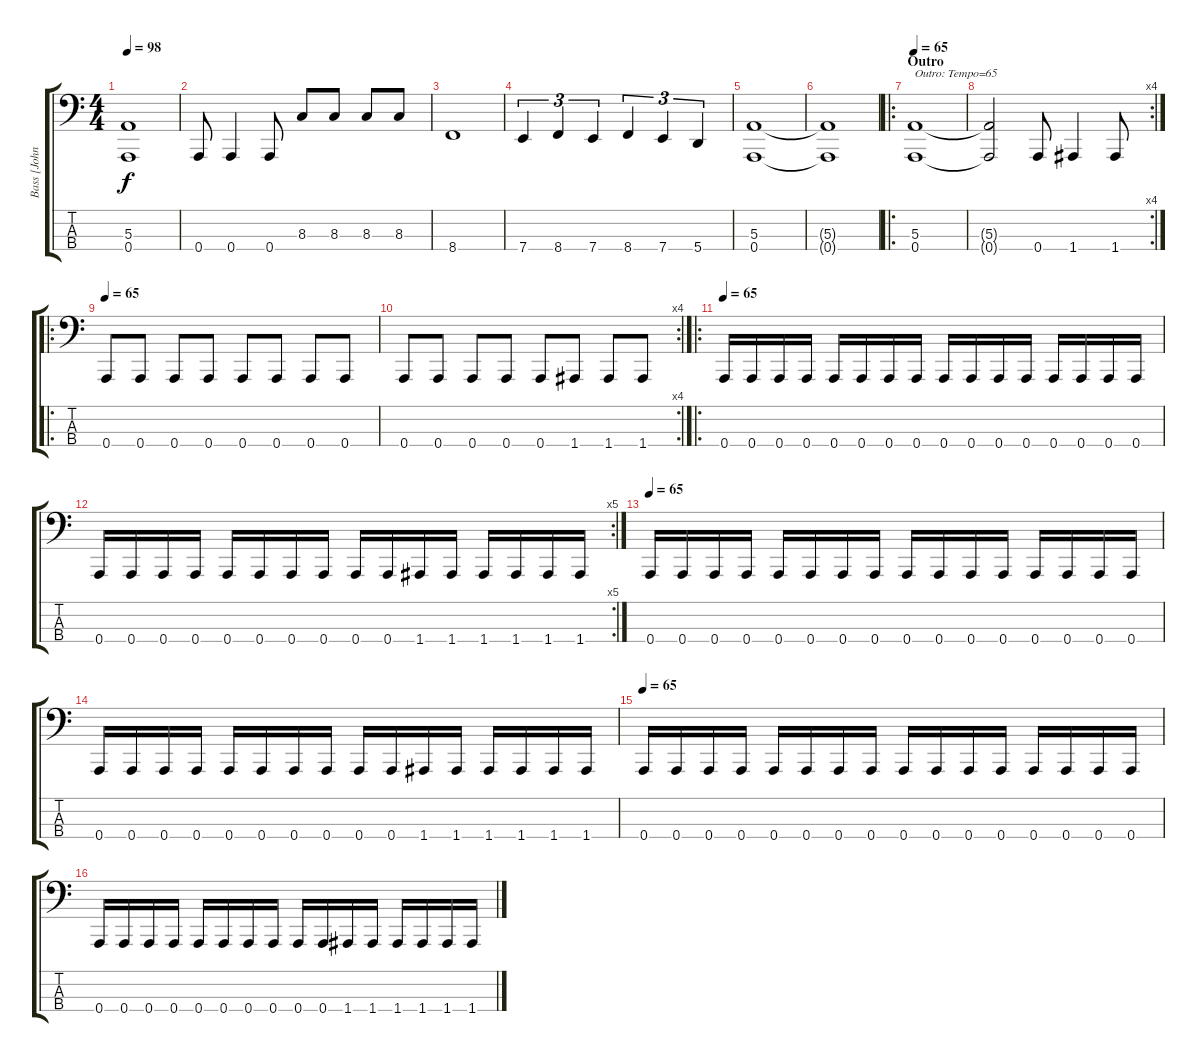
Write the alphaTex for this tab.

\track ("Bass [John Vesano]" "Bass [John") {instrument electricbasspick}
\staff {score tabs}
\tuning (D2 A1 E1 A0) {hide}
\ts (4 4)
\tempo 98
\clef f4
\ks c
(5.3 0.4).1{dy f} |
0.4.8 0.4.4 0.4.8 8.3.8 8.3.8 8.3.8 8.3.8 |
8.4.1 |
7.4.4{tu (3 2)} 8.4.4{tu (3 2)} 7.4.4{tu (3 2)} 8.4.4{tu (3 2)} 7.4.4{tu (3 2)} 5.4.4{tu (3 2)} |
(5.3 0.4).1 |
(5.3{t} 0.4{t}).1 |
\ro
\section ("" "Outro")
\tempo 65
(5.3 0.4).1{txt "Outro: Tempo=65"} |
\rc 4
(5.3{t} 0.4{t}).2 0.4.8 1.4.4 1.4.8 |
\ro
\tempo 65
0.4.8 0.4.8 0.4.8 0.4.8 0.4.8 0.4.8 0.4.8 0.4.8 |
\rc 4
0.4.8 0.4.8 0.4.8 0.4.8 0.4.8 1.4.8 1.4.8 1.4.8 |
\ro
\tempo 65
0.4.16 0.4.16 0.4.16 0.4.16 0.4.16 0.4.16 0.4.16 0.4.16 0.4.16 0.4.16 0.4.16 0.4.16 0.4.16 0.4.16 0.4.16 0.4.16 |
\rc 5
0.4.16 0.4.16 0.4.16 0.4.16 0.4.16 0.4.16 0.4.16 0.4.16 0.4.16 0.4.16 1.4.16 1.4.16 1.4.16 1.4.16 1.4.16 1.4.16 |
\tempo 65
0.4.16 0.4.16 0.4.16 0.4.16 0.4.16 0.4.16 0.4.16 0.4.16 0.4.16 0.4.16 0.4.16 0.4.16 0.4.16 0.4.16 0.4.16 0.4.16 |
0.4.16 0.4.16 0.4.16 0.4.16 0.4.16 0.4.16 0.4.16 0.4.16 0.4.16 0.4.16 1.4.16 1.4.16 1.4.16 1.4.16 1.4.16 1.4.16 |
\tempo 65
0.4.16 0.4.16 0.4.16 0.4.16 0.4.16 0.4.16 0.4.16 0.4.16 0.4.16 0.4.16 0.4.16 0.4.16 0.4.16 0.4.16 0.4.16 0.4.16 |
0.4.16 0.4.16 0.4.16 0.4.16 0.4.16 0.4.16 0.4.16 0.4.16 0.4.16 0.4.16 1.4.16 1.4.16 1.4.16 1.4.16 1.4.16 1.4.16
